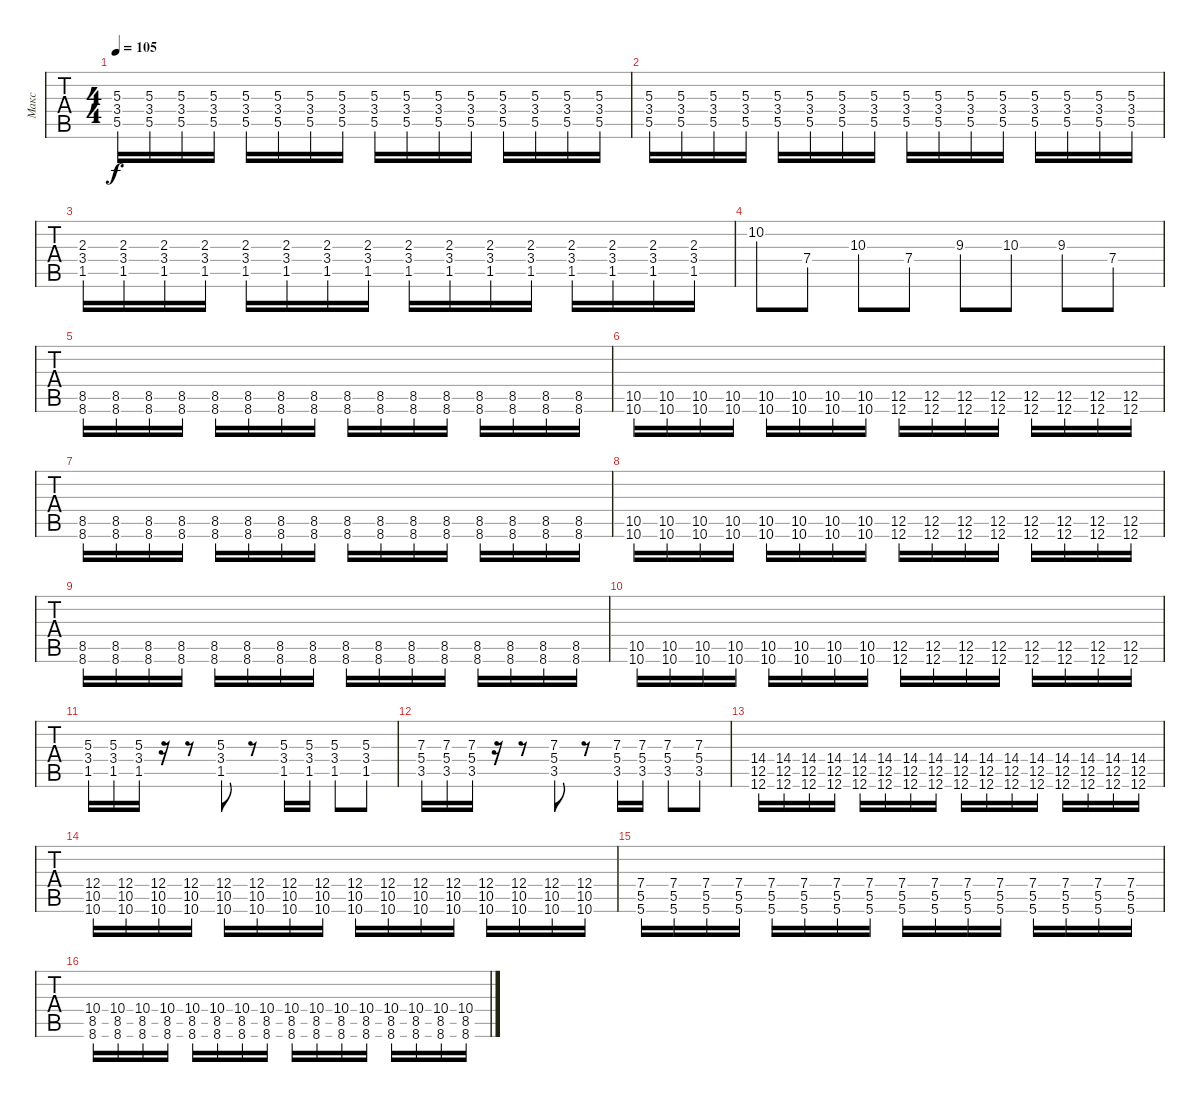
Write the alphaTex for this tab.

\track ("Макс" "Макс") {instrument distortionguitar}
\staff {tabs}
\tuning (Eb4 Bb3 Gb3 Db3 Ab2 Db2) {hide}
\ts (4 4)
\tempo 105
\clef g2
\ks c
(5.3 3.4 5.5).16{dy f instrument distortionguitar} (5.3 3.4 5.5).16 (5.3 3.4 5.5).16 (5.3 3.4 5.5).16 (5.3 3.4 5.5).16 (5.3 3.4 5.5).16 (5.3 3.4 5.5).16 (5.3 3.4 5.5).16 (5.3 3.4 5.5).16 (5.3 3.4 5.5).16 (5.3 3.4 5.5).16 (5.3 3.4 5.5).16 (5.3 3.4 5.5).16 (5.3 3.4 5.5).16 (5.3 3.4 5.5).16 (5.3 3.4 5.5).16 |
(5.3 3.4 5.5).16{instrument distortionguitar} (5.3 3.4 5.5).16 (5.3 3.4 5.5).16 (5.3 3.4 5.5).16 (5.3 3.4 5.5).16 (5.3 3.4 5.5).16 (5.3 3.4 5.5).16 (5.3 3.4 5.5).16 (5.3 3.4 5.5).16 (5.3 3.4 5.5).16 (5.3 3.4 5.5).16 (5.3 3.4 5.5).16 (5.3 3.4 5.5).16 (5.3 3.4 5.5).16 (5.3 3.4 5.5).16 (5.3 3.4 5.5).16 |
(2.3 3.4 1.5).16 (2.3 3.4 1.5).16 (2.3 3.4 1.5).16 (2.3 3.4 1.5).16 (2.3 3.4 1.5).16 (2.3 3.4 1.5).16 (2.3 3.4 1.5).16 (2.3 3.4 1.5).16 (2.3 3.4 1.5).16 (2.3 3.4 1.5).16 (2.3 3.4 1.5).16 (2.3 3.4 1.5).16 (2.3 3.4 1.5).16 (2.3 3.4 1.5).16 (2.3 3.4 1.5).16 (2.3 3.4 1.5).16 |
10.2.8 7.4.8 10.3.8 7.4.8 9.3.8 10.3.8 9.3.8 7.4.8 |
(8.5 8.6).16 (8.5 8.6).16 (8.5 8.6).16 (8.5 8.6).16 (8.5 8.6).16 (8.5 8.6).16 (8.5 8.6).16 (8.5 8.6).16 (8.5 8.6).16 (8.5 8.6).16 (8.5 8.6).16 (8.5 8.6).16 (8.5 8.6).16 (8.5 8.6).16 (8.5 8.6).16 (8.5 8.6).16 |
(10.5 10.6).16 (10.5 10.6).16 (10.5 10.6).16 (10.5 10.6).16 (10.5 10.6).16 (10.5 10.6).16 (10.5 10.6).16 (10.5 10.6).16 (12.5 12.6).16 (12.5 12.6).16 (12.5 12.6).16 (12.5 12.6).16 (12.5 12.6).16 (12.5 12.6).16 (12.5 12.6).16 (12.5 12.6).16 |
(8.5 8.6).16 (8.5 8.6).16 (8.5 8.6).16 (8.5 8.6).16 (8.5 8.6).16 (8.5 8.6).16 (8.5 8.6).16 (8.5 8.6).16 (8.5 8.6).16 (8.5 8.6).16 (8.5 8.6).16 (8.5 8.6).16 (8.5 8.6).16 (8.5 8.6).16 (8.5 8.6).16 (8.5 8.6).16 |
(10.5 10.6).16 (10.5 10.6).16 (10.5 10.6).16 (10.5 10.6).16 (10.5 10.6).16 (10.5 10.6).16 (10.5 10.6).16 (10.5 10.6).16 (12.5 12.6).16 (12.5 12.6).16 (12.5 12.6).16 (12.5 12.6).16 (12.5 12.6).16 (12.5 12.6).16 (12.5 12.6).16 (12.5 12.6).16 |
(8.5 8.6).16 (8.5 8.6).16 (8.5 8.6).16 (8.5 8.6).16 (8.5 8.6).16 (8.5 8.6).16 (8.5 8.6).16 (8.5 8.6).16 (8.5 8.6).16 (8.5 8.6).16 (8.5 8.6).16 (8.5 8.6).16 (8.5 8.6).16 (8.5 8.6).16 (8.5 8.6).16 (8.5 8.6).16 |
(10.5 10.6).16 (10.5 10.6).16 (10.5 10.6).16 (10.5 10.6).16 (10.5 10.6).16 (10.5 10.6).16 (10.5 10.6).16 (10.5 10.6).16 (12.5 12.6).16 (12.5 12.6).16 (12.5 12.6).16 (12.5 12.6).16 (12.5 12.6).16 (12.5 12.6).16 (12.5 12.6).16 (12.5 12.6).16 |
(5.3 3.4 1.5).16 (5.3 3.4 1.5).16 (5.3 3.4 1.5).16 r.16 r.8 (5.3 3.4 1.5).8 r.8 (5.3 3.4 1.5).16 (5.3 3.4 1.5).16 (5.3 3.4 1.5).8 (5.3 3.4 1.5).8 |
(7.3 5.4 3.5).16 (7.3 5.4 3.5).16 (7.3 5.4 3.5).16 r.16 r.8 (7.3 5.4 3.5).8 r.8 (7.3 5.4 3.5).16 (7.3 5.4 3.5).16 (7.3 5.4 3.5).8 (7.3 5.4 3.5).8 |
(14.4 12.5 12.6).16 (14.4 12.5 12.6).16 (14.4 12.5 12.6).16 (14.4 12.5 12.6).16 (14.4 12.5 12.6).16 (14.4 12.5 12.6).16 (14.4 12.5 12.6).16 (14.4 12.5 12.6).16 (14.4 12.5 12.6).16 (14.4 12.5 12.6).16 (14.4 12.5 12.6).16 (14.4 12.5 12.6).16 (14.4 12.5 12.6).16 (14.4 12.5 12.6).16 (14.4 12.5 12.6).16 (14.4 12.5 12.6).16 |
(12.4 10.5 10.6).16 (12.4 10.5 10.6).16 (12.4 10.5 10.6).16 (12.4 10.5 10.6).16 (12.4 10.5 10.6).16 (12.4 10.5 10.6).16 (12.4 10.5 10.6).16 (12.4 10.5 10.6).16 (12.4 10.5 10.6).16 (12.4 10.5 10.6).16 (12.4 10.5 10.6).16 (12.4 10.5 10.6).16 (12.4 10.5 10.6).16 (12.4 10.5 10.6).16 (12.4 10.5 10.6).16 (12.4 10.5 10.6).16 |
(7.4 5.5 5.6).16 (7.4 5.5 5.6).16 (7.4 5.5 5.6).16 (7.4 5.5 5.6).16 (7.4 5.5 5.6).16 (7.4 5.5 5.6).16 (7.4 5.5 5.6).16 (7.4 5.5 5.6).16 (7.4 5.5 5.6).16 (7.4 5.5 5.6).16 (7.4 5.5 5.6).16 (7.4 5.5 5.6).16 (7.4 5.5 5.6).16 (7.4 5.5 5.6).16 (7.4 5.5 5.6).16 (7.4 5.5 5.6).16 |
(10.4 8.5 8.6).16 (10.4 8.5 8.6).16 (10.4 8.5 8.6).16 (10.4 8.5 8.6).16 (10.4 8.5 8.6).16 (10.4 8.5 8.6).16 (10.4 8.5 8.6).16 (10.4 8.5 8.6).16 (10.4 8.5 8.6).16 (10.4 8.5 8.6).16 (10.4 8.5 8.6).16 (10.4 8.5 8.6).16 (10.4 8.5 8.6).16 (10.4 8.5 8.6).16 (10.4 8.5 8.6).16 (10.4 8.5 8.6).16
